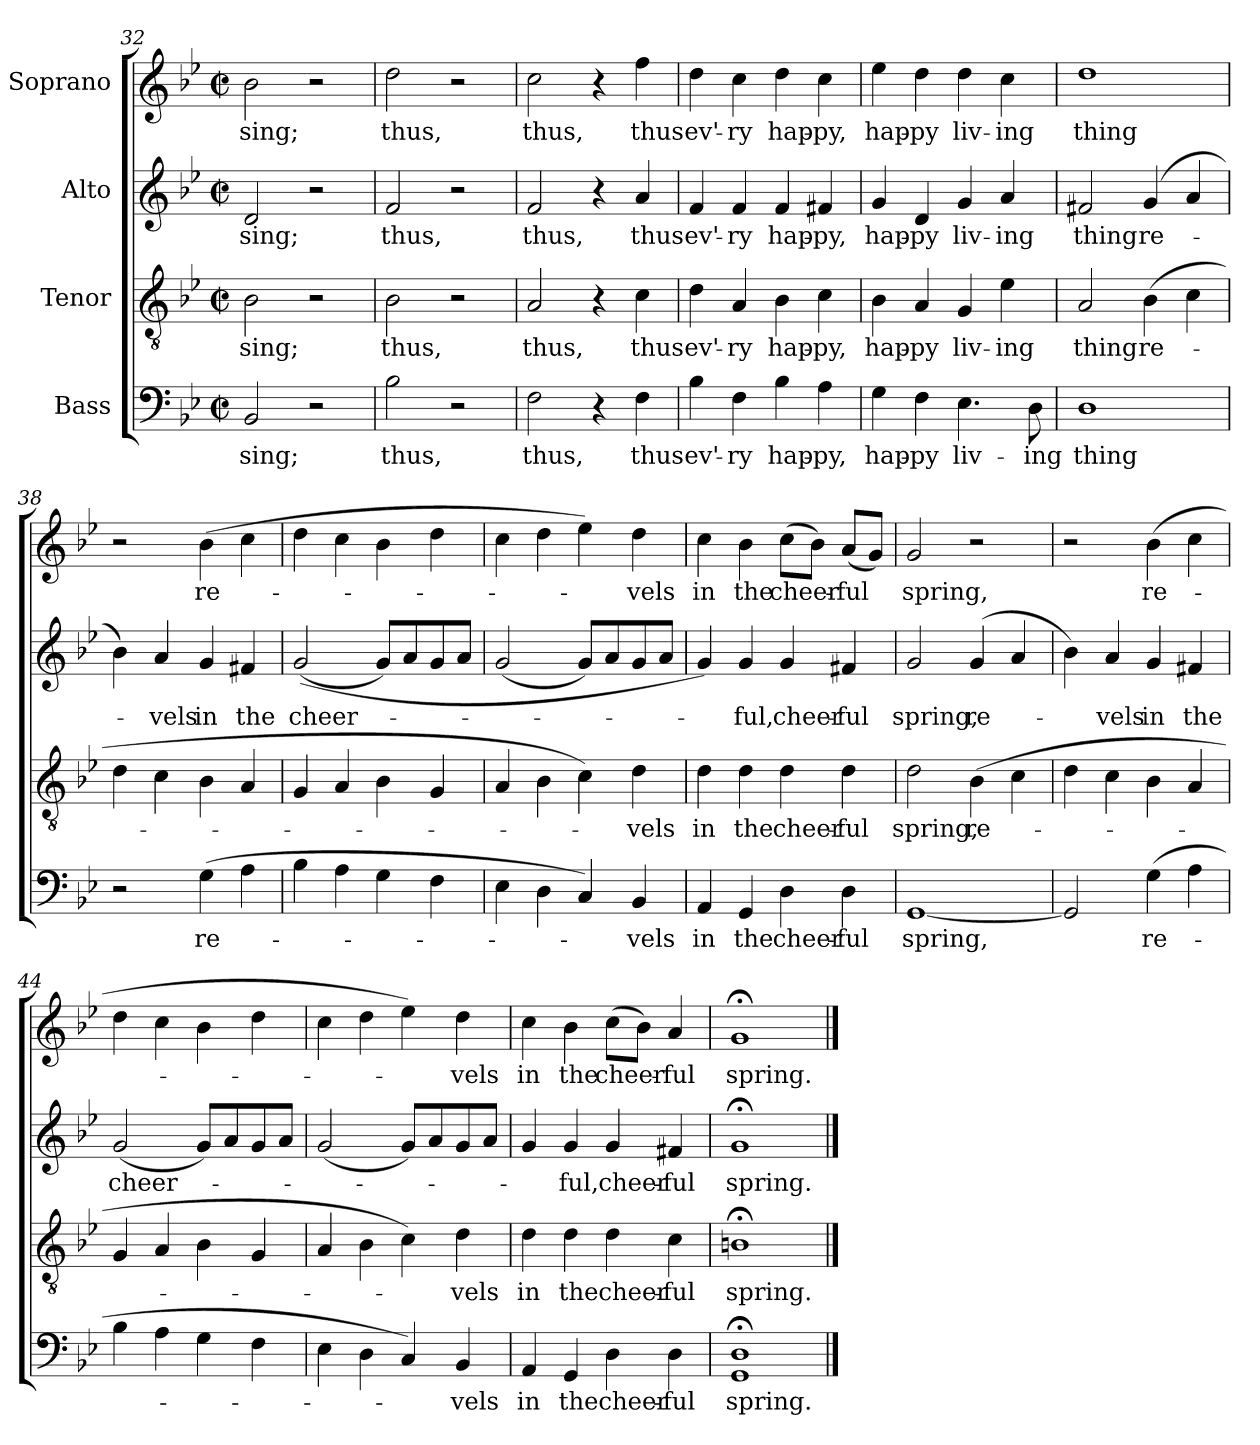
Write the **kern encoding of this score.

**kern	**text	**kern	**text	**kern	**text	**kern	**text
*part4	*part4	*part3	*part3	*part2	*part2	*part1	*part1
*staff4	*staff4	*staff3	*staff3	*staff2	*staff2	*staff1	*staff1
*I"Bass	*	*I"Tenor	*	*I"Alto	*	*I"Soprano	*
*clefF4	*	*clefGv2	*	*clefG2	*	*clefG2	*
*k[b-e-]	*	*k[b-e-]	*	*k[b-e-]	*	*k[b-e-]	*
*M2/2	*	*M2/2	*	*M2/2	*	*M2/2	*
*met(c|)	*	*met(c|)	*	*met(c|)	*	*met(c|)	*
=32	=32	=32	=32	=32	=32	=32	=32
2BB-/	sing;	2B-\	sing;	2d/	sing;	2b-\	sing;
2r	.	2r	.	2r	.	2r	.
=33	=33	=33	=33	=33	=33	=33	=33
2B-\	thus,	2B-\	thus,	2f/	thus,	2dd\	thus,
2r	.	2r	.	2r	.	2r	.
=34	=34	=34	=34	=34	=34	=34	=34
2F\	thus,	2A/	thus,	2f/	thus,	2cc\	thus,
4r	.	4r	.	4r	.	4r	.
4F\	thus	4c\	thus	4a/	thus	4ff\	thus
=35	=35	=35	=35	=35	=35	=35	=35
4B-\	ev'-	4d\	ev'-	4f/	ev'-	4dd\	ev'-
4F\	-ry	4A/	-ry	4f/	-ry	4cc\	-ry
4B-\	hap-	4B-\	hap-	4f/	hap-	4dd\	hap-
4A\	-py,	4c\	-py,	4f#X/	-py,	4cc\	-py,
=36	=36	=36	=36	=36	=36	=36	=36
4G\	hap-	4B-\	hap-	4g/	hap-	4ee-\	hap-
4F\	-py	4A/	-py	4d/	-py	4dd\	-py
4.E-\	liv-	4G/	liv-	4g/	liv-	4dd\	liv-
.	.	4e-\	-ing	4a/	-ing	4cc\	-ing
8D\	-ing	.	.	.	.	.	.
=37	=37	=37	=37	=37	=37	=37	=37
1D	thing	2A/	thing	2f#X/	thing	1dd	thing
.	.	(4B-\	re-	(4g/	re-	.	.
.	.	4c\	.	4a/	.	.	.
=38	=38	=38	=38	=38	=38	=38	=38
2r	.	4d\	.	4b-\)	.	2r	.
.	.	4c\	.	4a/	-vels	.	.
(4G\	re-	4B-\	.	4g/	in	(4b-\	re-
4A\	.	4A/	.	4f#X/	the	4cc\	.
!!LO:LB:g=z
=39	=39	=39	=39	=39	=39	=39	=39
4B-\	.	4G/	.	((2g/	cheer-	4dd\	.
4A\	.	4A/	.	.	.	4cc\	.
4G\	.	4B-\	.	8g/L)	.	4b-\	.
.	.	.	.	8a/	.	.	.
4F\	.	4G/	.	8g/	.	4dd\	.
.	.	.	.	8a/J	.	.	.
=40	=40	=40	=40	=40	=40	=40	=40
4E-\	.	4A/	.	(2g/	.	4cc\	.
4D\	.	4B-\	.	.	.	4dd\	.
4C/)	.	4c\)	.	8g/L)	.	4ee-\)	.
.	.	.	.	8a/	.	.	.
4BB-/	-vels	4d\	-vels	8g/	.	4dd\	-vels
.	.	.	.	8a/J	.	.	.
=41	=41	=41	=41	=41	=41	=41	=41
4AA/	in	4d\	in	4g/)	.	4cc\	in
4GG/	the	4d\	the	4g/	ful,	4b-\	the
4D\	cheer-	4d\	cheer-	4g/	cheer-	(8cc\L	-cheer-
.	.	.	.	.	.	8b-\J)	.
4D\	-ful	4d\	-ful	4f#X/	-ful	(8a/L	-ful
.	.	.	.	.	.	8g/J)	.
=42	=42	=42	=42	=42	=42	=42	=42
[1GG	spring,	2d\	spring,	2g/	spring,	2g/	spring,
.	.	(4B-\	re-	(4g/	re-	2r	.
.	.	4c\	.	4a/	.	.	.
=43	=43	=43	=43	=43	=43	=43	=43
2GG/]	.	4d\	.	4b-\)	.	2r	.
.	.	4c\	.	4a/	vels	.	.
(4G\	re-	4B-\	.	4g/	in	(4b-\	re-
4A\	.	4A/	.	4f#X/	the	4cc\	.
=44	=44	=44	=44	=44	=44	=44	=44
4B-\	.	4G/	.	(2g/	cheer-	4dd\	.
4A\	.	4A/	.	.	.	4cc\	.
4G\	.	4B-\	.	8g/L)	.	4b-\	.
.	.	.	.	8a/	.	.	.
4F\	.	4G/	.	8g/	.	4dd\	.
.	.	.	.	8a/J	.	.	.
=45	=45	=45	=45	=45	=45	=45	=45
4E-\	.	4A/	.	(2g/	.	4cc\	.
4D\	.	4B-\	.	.	.	4dd\	.
4C/)	.	4c\)	.	8g/L)	.	4ee-\)	.
.	.	.	.	8a/	.	.	.
4BB-/	-vels	4d\	vels	8g/	.	4dd\	-vels
.	.	.	.	8a/J	.	.	.
!!LO:LB:g=z
=46	=46	=46	=46	=46	=46	=46	=46
4AA/	in	4d\	in	4g/	.	4cc\	in
4GG/	the	4d\	the	4g/	ful,	4b-\	the
4D\	cheer-	4d\	cheer-	4g/	cheer-	(8cc\L	-cheer-
.	.	.	.	.	.	8b-\J)	.
4D\	-ful	4c\	-ful	4f#X/	-ful	4a/	-ful
=47	=47	=47	=47	=47	=47	=47	=47
1GG;< 1D;<	spring.	1Bn;<	spring.	1g;<	spring.	1g;<	spring.
==	==	==	==	==	==	==	==
*-	*-	*-	*-	*-	*-	*-	*-
